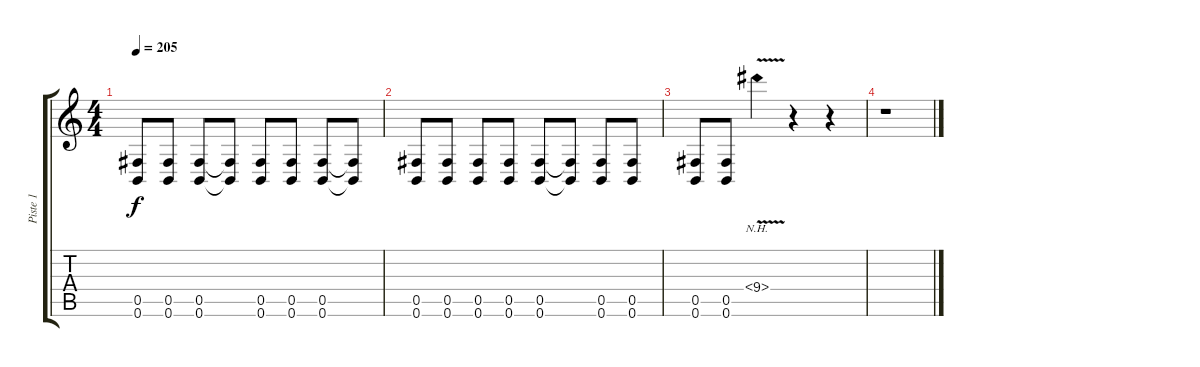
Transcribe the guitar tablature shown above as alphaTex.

\track ("Piste 1" "Piste 1") {instrument distortionguitar}
\staff {score tabs}
\tuning (Db4 Ab3 E3 B2 Gb2 B1) {hide}
\ts (4 4)
\tempo 205
\clef g2
\ks c
(0.5 0.6).8{dy f} (0.5 0.6).8 (0.5 0.6).8 (0.5{t} 0.6{t}).8 (0.5 0.6).8 (0.5 0.6).8 (0.5 0.6).8 (0.5{t} 0.6{t}).8 |
(0.5 0.6).8 (0.5 0.6).8 (0.5 0.6).8 (0.5 0.6).8 (0.5 0.6).8 (0.5{t} 0.6{t}).8 (0.5 0.6).8 (0.5 0.6).8 |
(0.5 0.6).8 (0.5 0.6).8 9.4{nh v}.4 r.4 r.4 |
r.1
